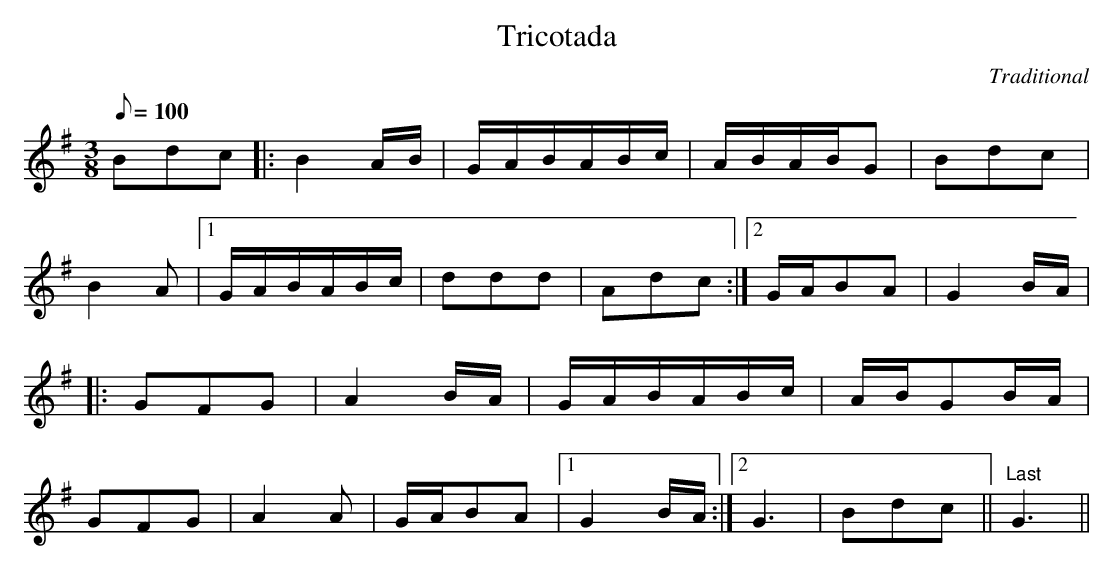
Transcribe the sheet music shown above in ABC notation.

X:1
T:Tricotada
C:Traditional
L:1/8
M:3/8
Q:100
K:G major
Bdc|:B2 A/2B/2|G/2A/2B/2A/2B/2c/2|A/2B/2A/2B/2G|Bdc|!
B2 A|1G/2A/2B/2A/B/2c/2|ddd|Adc:|2G/2A/2BA|G2B/2A/2|!
|:GFG|A2  B/2A/2|G/2A/2B/2A/2B/2c/2|A/2B/2GB/2A/2|!
GFG|A2 A|G/2A/2BA|1G2B/2A/2:|2G3|Bdc||"Last"G3  ||
